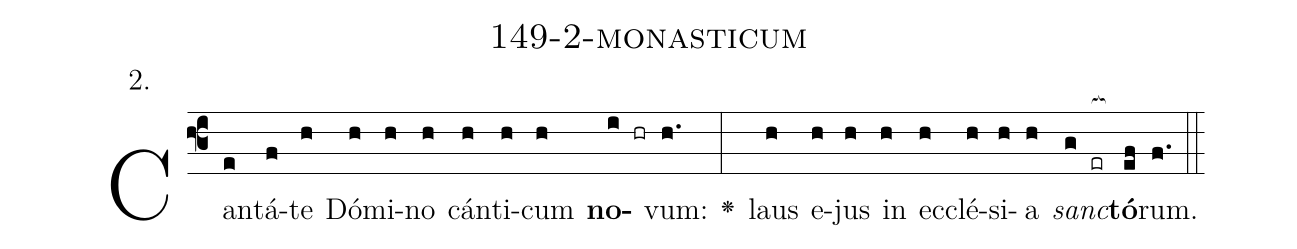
name: 149-2-monasticum;
annotation: 2.;
%%
(f3)Can(e)tá(f)te(h) Dó(h)mi(h)no(h) cán(h)ti(h)cum(h) <b>no</b>(i hr)vum:(h.) <v>\greheightstar</v>(:) laus(h) e(h)jus(h) in(h) ec(h)clé(h)si(h)a(h) <i>sanc</i>(g er[ocb:1{])<b>tó</b>(ef[ocb:0}])rum.(f.) (::)


%E(h) u(h) o(h) u(g) a(ef) e.(f.) (::)
